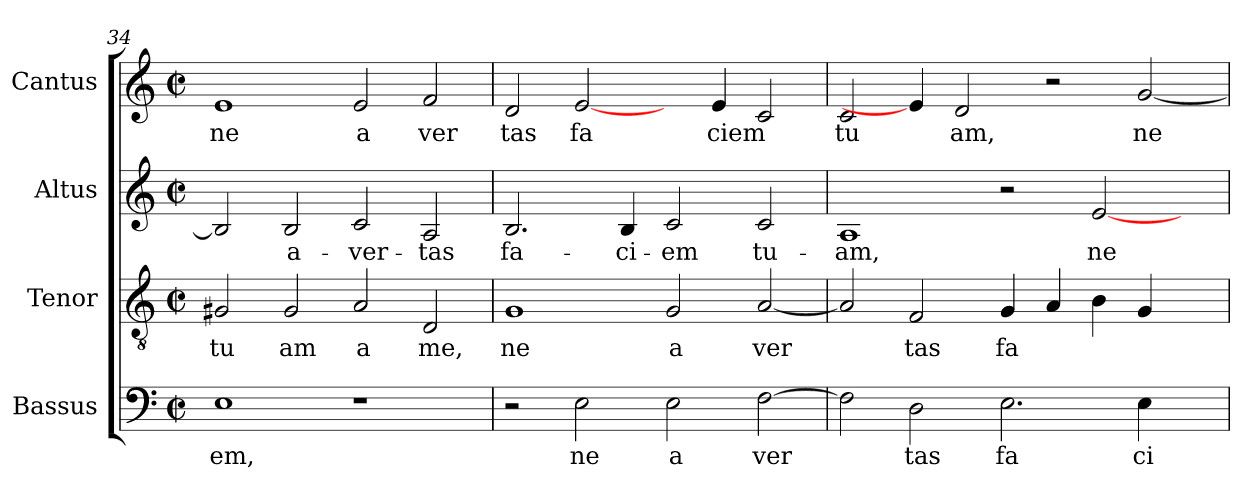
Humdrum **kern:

**kern	**text	**kern	**text	**kern	**text	**kern	**text
*part4	*part4	*part3	*part3	*part2	*part2	*part1	*part1
*staff4	*staff4	*staff3	*staff3	*staff2	*staff2	*staff1	*staff1
*I"Bassus	*	*I"Tenor	*	*I"Altus	*	*I"Cantus	*
*clefF4	*	*clefGv2	*	*clefG2	*	*clefG2	*
*M2/2	*	*M2/2	*	*M2/2	*	*M2/2	*
*met(c|)	*	*met(c|)	*	*met(c|)	*	*met(c|)	*
=34	=34	=34	=34	=34	=34	=34	=34
!	!LO:LY:b:cj	!	!LO:LY:b:cj	!	!	!	!LO:LY:b:cj
1E	em,	2G#X/	tu	2B/]	.	1e	ne
!	!	!	!LO:LY:b:cj	!	!LO:LY:b:cj	!	!
.	.	2G#/	am	2B/	a-	.	.
!	!	!	!LO:LY:b:cj	!	!LO:LY:b:cj	!	!LO:LY:b:cj
1r	.	2A/	a	2c/	-ver-	2e/	a
!	!	!	!LO:LY:b:cj	!	!LO:LY:b:cj	!	!LO:LY:b:cj
.	.	2D/	me,	2A/	-tas	2f/	ver
=35	=35	=35	=35	=35	=35	=35	=35
!	!	!	!LO:LY:b:cj	!	!LO:LY:b:cj	!	!LO:LY:b:cj
2r	.	1G	ne	2.B/	fa-	2d/	tas
!	!LO:LY:b:cj	!	!	!	!	!	!LO:LY:b:cj
2E\	ne	.	.	.	.	[2e/	fa
!	!	!	!	!	!LO:LY:b:cj	!	!
.	.	.	.	4B/	-ci-	.	.
!	!LO:LY:b:cj	!	!LO:LY:b:cj	!	!LO:LY:b:cj	!	!
2E\	a	2G/	a	2c/	-em	4ryy	.
!	!	!	!	!	!	!	!LO:LY:b
.	.	.	.	.	.	4e/	ciem
!	!LO:LY:b	!	!LO:LY:b	!	!LO:LY:b:cj	!	!
[>2F\	ver	[<2A/	ver	2c/	tu-	2c/	.
=36	=36	=36	=36	=36	=36	=36	=36
!	!	!	!	!	!LO:LY:b:cj	!	!LO:LY:b:cj
2F\]	.	2A/]	.	1A	-am,	2c/	tu
!	!LO:LY:b:cj	!	!LO:LY:b:cj	!	!	!	!
2D\	tas	2F/	tas	.	.	4e/]	.
!	!	!	!	!	!	!	!LO:LY:b:cj
.	.	.	.	.	.	2d/	am,
!	!LO:LY:b:cj	!	!LO:LY:b:cj	!	!	!	!
2.E\	fa	4G/	fa	2r	.	.	.
.	.	4A/	.	.	.	2r	.
!	!	!	!	!	!LO:LY:b:cj	!	!
.	.	4B\	.	[>2e/	ne	.	.
!	!LO:LY:b:cj	!	!	!	!	!	!LO:LY:b:cj
4E\	ci	4G/	.	.	.	[>2g/	ne
4ryy	.	4ryy	.	4ryy	.	.	.
=	=	=	=	=	=	=	=
*-	*-	*-	*-	*-	*-	*-	*-
